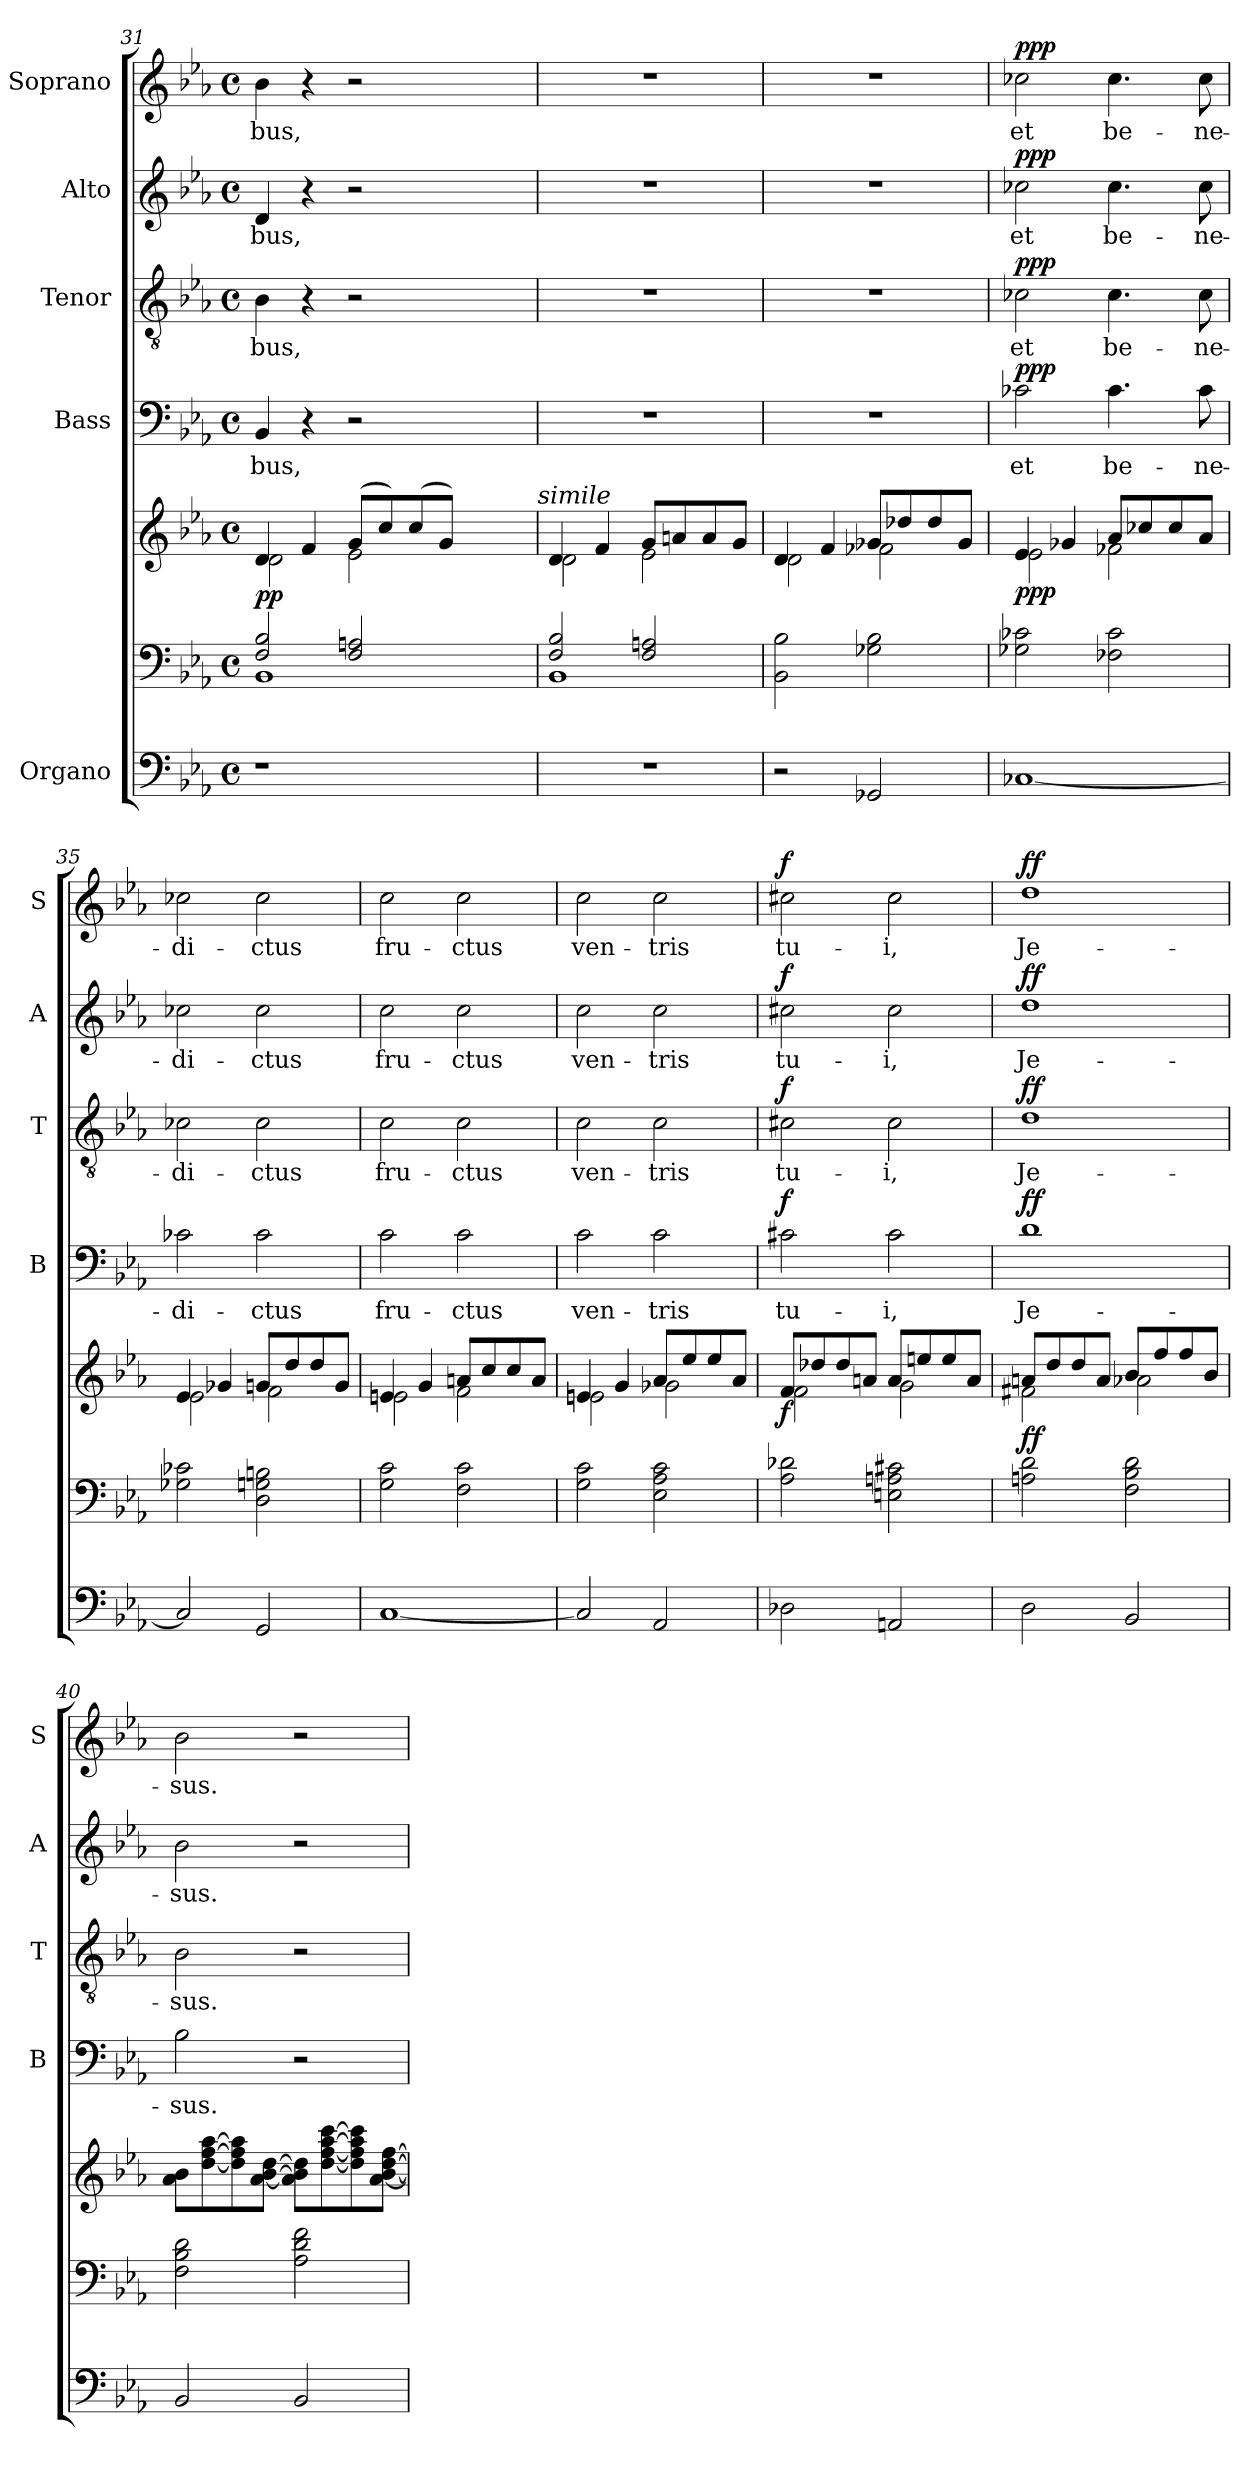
**kern	**kern	**kern	**dynam	**kern	**text	**dynam	**kern	**text	**dynam	**kern	**text	**dynam	**kern	**text	**dynam
*part5	*part5	*part5	*part5	*part4	*part4	*part4	*part3	*part3	*part3	*part2	*part2	*part2	*part1	*part1	*part1
*staff7	*staff6	*staff5	*staff5/6/7	*staff4	*staff4	*staff4	*staff3	*staff3	*staff3	*staff2	*staff2	*staff2	*staff1	*staff1	*staff1
*I"Organo	*	*	*	*I"Bass	*	*	*I"Tenor	*	*	*I"Alto	*	*	*I"Soprano	*	*
*	*	*	*	*I'B	*	*	*I'T	*	*	*I'A	*	*	*I'S	*	*
*clefF4	*clefF4	*clefG2	*	*clefF4	*	*	*clefGv2	*	*	*clefG2	*	*	*clefG2	*	*
*k[b-e-a-]	*k[b-e-a-]	*k[b-e-a-]	*	*k[b-e-a-]	*	*	*k[b-e-a-]	*	*	*k[b-e-a-]	*	*	*k[b-e-a-]	*	*
*E-:	*E-:	*E-:	*	*E-:	*	*	*E-:	*	*	*E-:	*	*	*E-:	*	*
*M4/4	*M4/4	*M4/4	*	*M4/4	*	*	*M4/4	*	*	*M4/4	*	*	*M4/4	*	*
*met(c)	*met(c)	*met(c)	*	*met(c)	*	*	*met(c)	*	*	*met(c)	*	*	*met(c)	*	*
=31	=31	=31	=31	=31	=31	=31	=31	=31	=31	=31	=31	=31	=31	=31	=31
*	*^	*^	*	*	*	*	*	*	*	*	*	*	*	*	*
!	!	!	!	!	!LO:DY:b	!	!LO:LY:b	!	!	!LO:LY:b	!	!	!LO:LY:b	!	!	!LO:LY:b	!
1r	2F/ 2B-/	1BB-	4d/	2d\	pp	4BB-/	-bus,	.	4B-\	-bus,	.	4d/	-bus,	.	4b-\	-bus,	.
.	.	.	4f/	.	.	4r	.	.	4r	.	.	4r	.	.	4r	.	.
.	2F/ 2An/	.	(>8g/L	2e-\	.	2r	.	.	2r	.	.	2r	.	.	2r	.	.
.	.	.	8cc/)	.	.	.	.	.	.	.	.	.	.	.	.	.	.
.	.	.	(>8cc/	.	.	.	.	.	.	.	.	.	.	.	.	.	.
.	.	.	8g/J)	.	.	.	.	.	.	.	.	.	.	.	.	.	.
4...ryy	4...ryy	4...ryy	4...ryy	4...ryy	.	4...ryy	.	.	4...ryy	.	.	4...ryy	.	.	4...ryy	.	.
!	!	!	!	!LO:TX:a:i:t=simile	!	!	!	!	!	!	!	!	!	!	!	!	!
=32	=32	=32	=32	=32	=32	=32	=32	=32	=32	=32	=32	=32	=32	=32	=32	=32	=32
1r	2F/ 2B-/	1BB-	4d/	2d\	.	1r	.	.	1r	.	.	1r	.	.	1r	.	.
.	.	.	4f/	.	.	.	.	.	.	.	.	.	.	.	.	.	.
.	2F/ 2An/	.	8g/L	2e-\	.	.	.	.	.	.	.	.	.	.	.	.	.
.	.	.	8an/	.	.	.	.	.	.	.	.	.	.	.	.	.	.
.	.	.	8a/	.	.	.	.	.	.	.	.	.	.	.	.	.	.
.	.	.	8g/J	.	.	.	.	.	.	.	.	.	.	.	.	.	.
*	*v	*v	*	*	*	*	*	*	*	*	*	*	*	*	*	*	*
!!LO:LB:g=z
=33	=33	=33	=33	=33	=33	=33	=33	=33	=33	=33	=33	=33	=33	=33	=33	=33
2r	2BB-\ 2B-\	4d/	2d\	.	1r	.	.	1r	.	.	1r	.	.	1r	.	.
.	.	4f/	.	.	.	.	.	.	.	.	.	.	.	.	.	.
2GG-X/	2G-X\ 2B-\	8g-X/L	2f-X\	.	.	.	.	.	.	.	.	.	.	.	.	.
.	.	8dd-X/	.	.	.	.	.	.	.	.	.	.	.	.	.	.
.	.	8dd-/	.	.	.	.	.	.	.	.	.	.	.	.	.	.
.	.	8g-/J	.	.	.	.	.	.	.	.	.	.	.	.	.	.
=34	=34	=34	=34	=34	=34	=34	=34	=34	=34	=34	=34	=34	=34	=34	=34	=34
!	!	!	!	!LO:DY:b	!	!LO:LY:b	!LO:DY:a	!	!LO:LY:b	!LO:DY:a	!	!LO:LY:b	!LO:DY:a	!	!LO:LY:b	!LO:DY:a
[1C-X	2G-X\ 2c-X\	4e-/	2e-\	ppp	2c-X\	et	ppp	2c-X\	et	ppp	2cc-X\	et	ppp	2cc-X\	et	ppp
.	.	4g-X/	.	.	.	.	.	.	.	.	.	.	.	.	.	.
!	!	!	!	!	!	!LO:LY:b	!	!	!LO:LY:b	!	!	!LO:LY:b	!	!	!LO:LY:b	!
.	2F-X\ 2c-\	8a-/L	2f-X\	.	4.c-\	be-	.	4.c-\	be-	.	4.cc-\	be-	.	4.cc-\	be-	.
.	.	8cc-X/	.	.	.	.	.	.	.	.	.	.	.	.	.	.
.	.	8cc-/	.	.	.	.	.	.	.	.	.	.	.	.	.	.
!	!	!	!	!	!	!LO:LY:b	!	!	!LO:LY:b	!	!	!LO:LY:b	!	!	!LO:LY:b	!
.	.	8a-/J	.	.	8c-\	-ne-	.	8c-\	-ne-	.	8cc-\	-ne-	.	8cc-\	-ne-	.
=35	=35	=35	=35	=35	=35	=35	=35	=35	=35	=35	=35	=35	=35	=35	=35	=35
!	!	!	!	!	!	!LO:LY:b	!	!	!LO:LY:b	!	!	!LO:LY:b	!	!	!LO:LY:b	!
2C-/]	2G-X\ 2c-X\	4e-/	2e-\	.	2c-X\	-di-	.	2c-X\	-di-	.	2cc-X\	-di-	.	2cc-X\	-di-	.
.	.	4g-X/	.	.	.	.	.	.	.	.	.	.	.	.	.	.
!	!	!	!	!	!	!LO:LY:b	!	!	!LO:LY:b	!	!	!LO:LY:b	!	!	!LO:LY:b	!
2GG/	2D\ 2Gn\ 2Bn\	8gn/L	2f\	.	2c-\	-ctus	.	2c-\	-ctus	.	2cc-\	-ctus	.	2cc-\	-ctus	.
.	.	8dd/	.	.	.	.	.	.	.	.	.	.	.	.	.	.
.	.	8dd/	.	.	.	.	.	.	.	.	.	.	.	.	.	.
.	.	8g/J	.	.	.	.	.	.	.	.	.	.	.	.	.	.
=36	=36	=36	=36	=36	=36	=36	=36	=36	=36	=36	=36	=36	=36	=36	=36	=36
!	!	!	!	!	!	!LO:LY:b	!	!	!LO:LY:b	!	!	!LO:LY:b	!	!	!LO:LY:b	!
[1C	2G\ 2c\	4en/	2en\	.	2c\	fru-	.	2c\	fru-	.	2cc\	fru-	.	2cc\	fru-	.
.	.	4g/	.	.	.	.	.	.	.	.	.	.	.	.	.	.
!	!	!	!	!	!	!LO:LY:b	!	!	!LO:LY:b	!	!	!LO:LY:b	!	!	!LO:LY:b	!
.	2F\ 2c\	8an/L	2f\	.	2c\	-ctus	.	2c\	-ctus	.	2cc\	-ctus	.	2cc\	-ctus	.
.	.	8cc/	.	.	.	.	.	.	.	.	.	.	.	.	.	.
.	.	8cc/	.	.	.	.	.	.	.	.	.	.	.	.	.	.
.	.	8a/J	.	.	.	.	.	.	.	.	.	.	.	.	.	.
=37	=37	=37	=37	=37	=37	=37	=37	=37	=37	=37	=37	=37	=37	=37	=37	=37
!	!	!	!	!	!	!LO:LY:b	!	!	!LO:LY:b	!	!	!LO:LY:b	!	!	!LO:LY:b	!
2C/]	2G\ 2c\	4en/	2en\	.	2c\	ven-	.	2c\	ven-	.	2cc\	ven-	.	2cc\	ven-	.
.	.	4g/	.	.	.	.	.	.	.	.	.	.	.	.	.	.
!	!	!	!	!	!	!LO:LY:b	!	!	!LO:LY:b	!	!	!LO:LY:b	!	!	!LO:LY:b	!
2AA-/	2E-\ 2A-\ 2c\	8a-/L	2g-X\	.	2c\	-tris	.	2c\	-tris	.	2cc\	-tris	.	2cc\	-tris	.
.	.	8ee-/	.	.	.	.	.	.	.	.	.	.	.	.	.	.
.	.	8ee-/	.	.	.	.	.	.	.	.	.	.	.	.	.	.
.	.	8a-/J	.	.	.	.	.	.	.	.	.	.	.	.	.	.
!!LO:PB:g=z
=38	=38	=38	=38	=38	=38	=38	=38	=38	=38	=38	=38	=38	=38	=38	=38	=38
!	!	!	!	!LO:DY:b	!	!LO:LY:b	!LO:DY:a	!	!LO:LY:b	!LO:DY:a	!	!LO:LY:b	!LO:DY:a	!	!LO:LY:b	!LO:DY:a
2D-X\	2A-\ 2d-X\	8f/L	2f\	f	2c#X\	tu-	f	2c#X\	tu-	f	2cc#X\	tu-	f	2cc#X\	tu-	f
.	.	8dd-X/	.	.	.	.	.	.	.	.	.	.	.	.	.	.
.	.	8dd-/	.	.	.	.	.	.	.	.	.	.	.	.	.	.
.	.	8an/J	.	.	.	.	.	.	.	.	.	.	.	.	.	.
!	!	!	!	!	!	!LO:LY:b	!	!	!LO:LY:b	!	!	!LO:LY:b	!	!	!LO:LY:b	!
2AAn/	2En\ 2An\ 2c#X\	8a/L	2g\	.	2c#\	-i,	.	2c#\	-i,	.	2cc#\	-i,	.	2cc#\	-i,	.
.	.	8een/	.	.	.	.	.	.	.	.	.	.	.	.	.	.
.	.	8ee/	.	.	.	.	.	.	.	.	.	.	.	.	.	.
.	.	8a/J	.	.	.	.	.	.	.	.	.	.	.	.	.	.
=39	=39	=39	=39	=39	=39	=39	=39	=39	=39	=39	=39	=39	=39	=39	=39	=39
!	!	!	!	!LO:DY:b	!	!LO:LY:b	!LO:DY:a	!	!LO:LY:b	!LO:DY:a	!	!LO:LY:b	!LO:DY:a	!	!LO:LY:b	!LO:DY:a
2D\	2An\ 2d\	8an/L	2f#X\	ff	1d	Je-	ff	1d	Je-	ff	1dd	Je-	ff	1dd	Je-	ff
.	.	8dd/	.	.	.	.	.	.	.	.	.	.	.	.	.	.
.	.	8dd/	.	.	.	.	.	.	.	.	.	.	.	.	.	.
.	.	8a/J	.	.	.	.	.	.	.	.	.	.	.	.	.	.
2BB-/	2F\ 2B-\ 2d\	8b-/L	2a-\	.	.	.	.	.	.	.	.	.	.	.	.	.
.	.	8ff/	.	.	.	.	.	.	.	.	.	.	.	.	.	.
.	.	8ff/	.	.	.	.	.	.	.	.	.	.	.	.	.	.
.	.	8b-/J	.	.	.	.	.	.	.	.	.	.	.	.	.	.
*	*	*v	*v	*	*	*	*	*	*	*	*	*	*	*	*	*
=40	=40	=40	=40	=40	=40	=40	=40	=40	=40	=40	=40	=40	=40	=40	=40
!	!	!	!	!	!LO:LY:b	!	!	!LO:LY:b	!	!	!LO:LY:b	!	!	!LO:LY:b	!
2BB-/	2F\ 2B-\ 2d\	8a-\ 8b-\L	.	2B-\	-sus.	.	2B-\	-sus.	.	2b-\	-sus.	.	2b-\	-sus.	.
.	.	[8dd\ [8ff\ [8aa-\	.	.	.	.	.	.	.	.	.	.	.	.	.
.	.	8dd\] 8ff\] 8aa-\]	.	.	.	.	.	.	.	.	.	.	.	.	.
.	.	[8a-\ [8b-\ [8dd\J	.	.	.	.	.	.	.	.	.	.	.	.	.
2BB-/	2A-\ 2d\ 2f\	8a-\] 8b-\] 8dd\]L	.	2r	.	.	2r	.	.	2r	.	.	2r	.	.
.	.	[8dd\ [8ff\ [8aa-\ [8ccc\	.	.	.	.	.	.	.	.	.	.	.	.	.
.	.	8dd\] 8ff\] 8aa-\] 8ccc\]	.	.	.	.	.	.	.	.	.	.	.	.	.
.	.	[8a-\ [8b-\ [8dd\ [8ff\J	.	.	.	.	.	.	.	.	.	.	.	.	.
=	=	=	=	=	=	=	=	=	=	=	=	=	=	=	=
*-	*-	*-	*-	*-	*-	*-	*-	*-	*-	*-	*-	*-	*-	*-	*-
